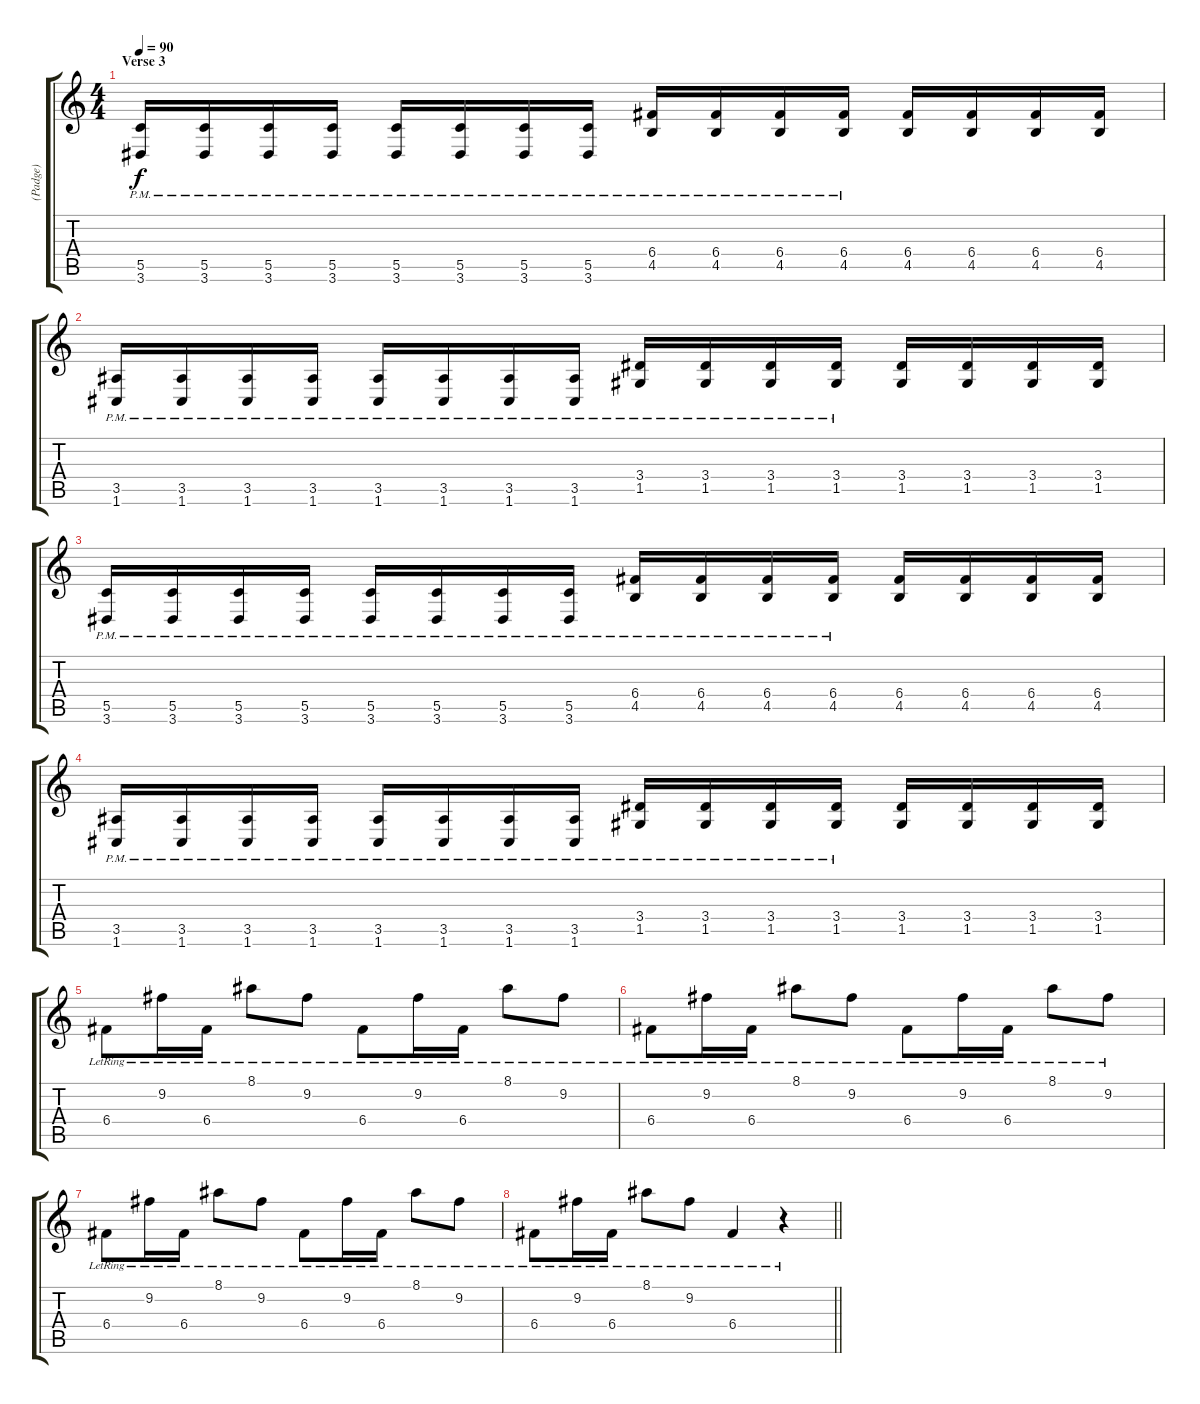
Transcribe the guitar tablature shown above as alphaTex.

\track ("(Padge) " "(Padge) ") {instrument acousticguitarsteel}
\staff {score tabs}
\tuning (D4 A3 F3 C3 G2 C2) {hide}
\ts (4 4)
\section ("" "Verse 3")
\tempo 90
\clef g2
\ks c
(5.5{pm} 3.6{pm}).16{dy f} (5.5{pm} 3.6{pm}).16 (5.5{pm} 3.6{pm}).16 (5.5{pm} 3.6{pm}).16 (5.5{pm} 3.6{pm}).16 (5.5{pm} 3.6{pm}).16 (5.5{pm} 3.6{pm}).16 (5.5{pm} 3.6{pm}).16 (6.4{pm} 4.5{pm}).16 (6.4{pm} 4.5{pm}).16 (6.4{pm} 4.5{pm}).16 (6.4{pm} 4.5{pm}).16 (6.4 4.5).16 (6.4 4.5).16 (6.4 4.5).16 (6.4 4.5).16 |
(3.5{pm} 1.6{pm}).16 (3.5{pm} 1.6{pm}).16 (3.5{pm} 1.6{pm}).16 (3.5{pm} 1.6{pm}).16 (3.5{pm} 1.6{pm}).16 (3.5{pm} 1.6{pm}).16 (3.5{pm} 1.6{pm}).16 (3.5{pm} 1.6{pm}).16 (3.4{pm} 1.5{pm}).16 (3.4{pm} 1.5{pm}).16 (3.4{pm} 1.5{pm}).16 (3.4{pm} 1.5{pm}).16 (3.4 1.5).16 (3.4 1.5).16 (3.4 1.5).16 (3.4 1.5).16 |
(5.5{pm} 3.6{pm}).16 (5.5{pm} 3.6{pm}).16 (5.5{pm} 3.6{pm}).16 (5.5{pm} 3.6{pm}).16 (5.5{pm} 3.6{pm}).16 (5.5{pm} 3.6{pm}).16 (5.5{pm} 3.6{pm}).16 (5.5{pm} 3.6{pm}).16 (6.4{pm} 4.5{pm}).16 (6.4{pm} 4.5{pm}).16 (6.4{pm} 4.5{pm}).16 (6.4{pm} 4.5{pm}).16 (6.4 4.5).16 (6.4 4.5).16 (6.4 4.5).16 (6.4 4.5).16 |
(3.5{pm} 1.6{pm}).16 (3.5{pm} 1.6{pm}).16 (3.5{pm} 1.6{pm}).16 (3.5{pm} 1.6{pm}).16 (3.5{pm} 1.6{pm}).16 (3.5{pm} 1.6{pm}).16 (3.5{pm} 1.6{pm}).16 (3.5{pm} 1.6{pm}).16 (3.4{pm} 1.5{pm}).16 (3.4{pm} 1.5{pm}).16 (3.4{pm} 1.5{pm}).16 (3.4{pm} 1.5{pm}).16 (3.4 1.5).16 (3.4 1.5).16 (3.4 1.5).16 (3.4 1.5).16 |
6.4{lr}.8 9.2{lr}.16 6.4{lr}.16 8.1{lr}.8 9.2{lr}.8 6.4{lr}.8 9.2{lr}.16 6.4{lr}.16 8.1{lr}.8 9.2{lr}.8 |
6.4{lr}.8 9.2{lr}.16 6.4{lr}.16 8.1{lr}.8 9.2{lr}.8 6.4{lr}.8 9.2{lr}.16 6.4{lr}.16 8.1{lr}.8 9.2{lr}.8 |
6.4{lr}.8 9.2{lr}.16 6.4{lr}.16 8.1{lr}.8 9.2{lr}.8 6.4{lr}.8 9.2{lr}.16 6.4{lr}.16 8.1{lr}.8 9.2{lr}.8 |
\barLineRight lightlight
6.4{lr}.8 9.2{lr}.16 6.4{lr}.16 8.1{lr}.8 9.2{lr}.8 6.4{lr}.4 r.4
